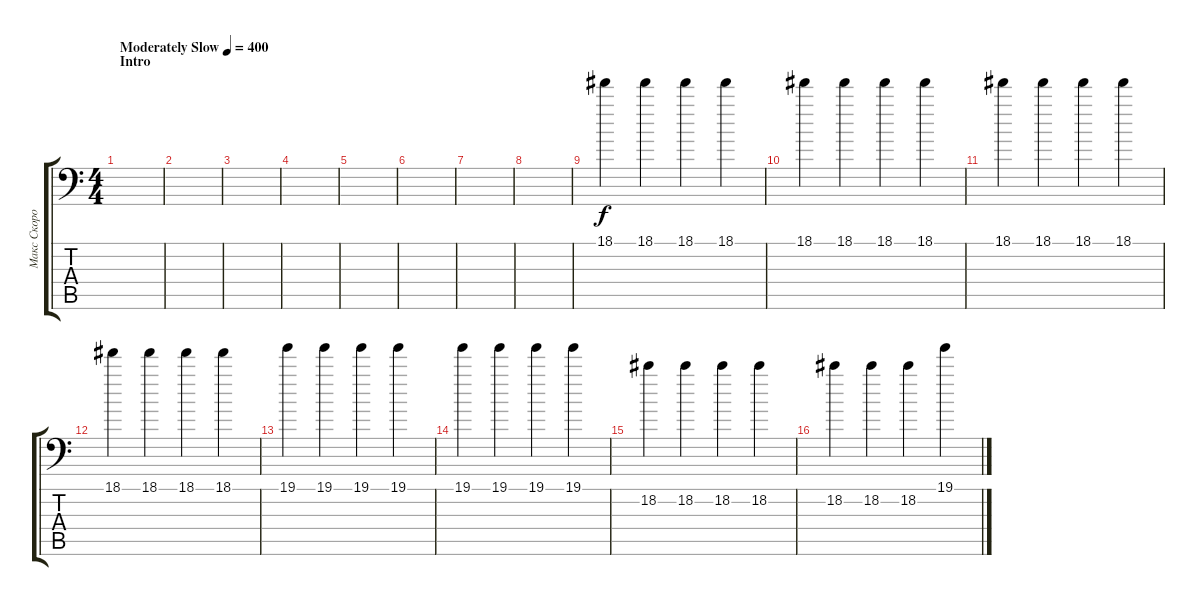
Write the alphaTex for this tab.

\track ("Макс Скоробогатов-Гитара" "Макс Скоро") {instrument distortionguitar}
\staff {score tabs}
\tuning (C4 G3 Eb3 Bb2 F2 Bb1) {hide}
\ts (4 4)
\section ("" "Intro")
\tempo (400 "Moderately Slow")
\clef f4
\ks c
|
|
|
|
|
|
|
|
18.1.4 18.1.4 18.1.4 18.1.4 |
18.1.4 18.1.4 18.1.4 18.1.4 |
18.1.4 18.1.4 18.1.4 18.1.4 |
18.1.4 18.1.4 18.1.4 18.1.4 |
19.1.4 19.1.4 19.1.4 19.1.4 |
19.1.4 19.1.4 19.1.4 19.1.4 |
18.2.4 18.2.4 18.2.4 18.2.4 |
18.2.4 18.2.4 18.2.4 19.1.4
